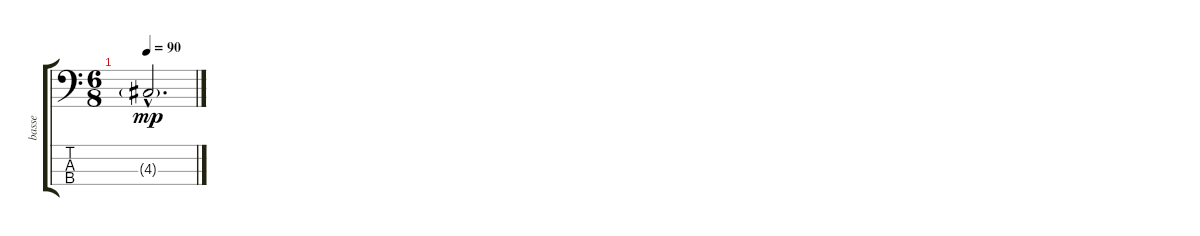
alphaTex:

\track ("basse" "basse") {instrument electricbassfinger}
\staff {score tabs}
\tuning (G2 D2 A1 E1) {hide}
\ts (6 8)
\tempo 90
\clef f4
\ks c
4.3{g hac}.2{d dy mp}
